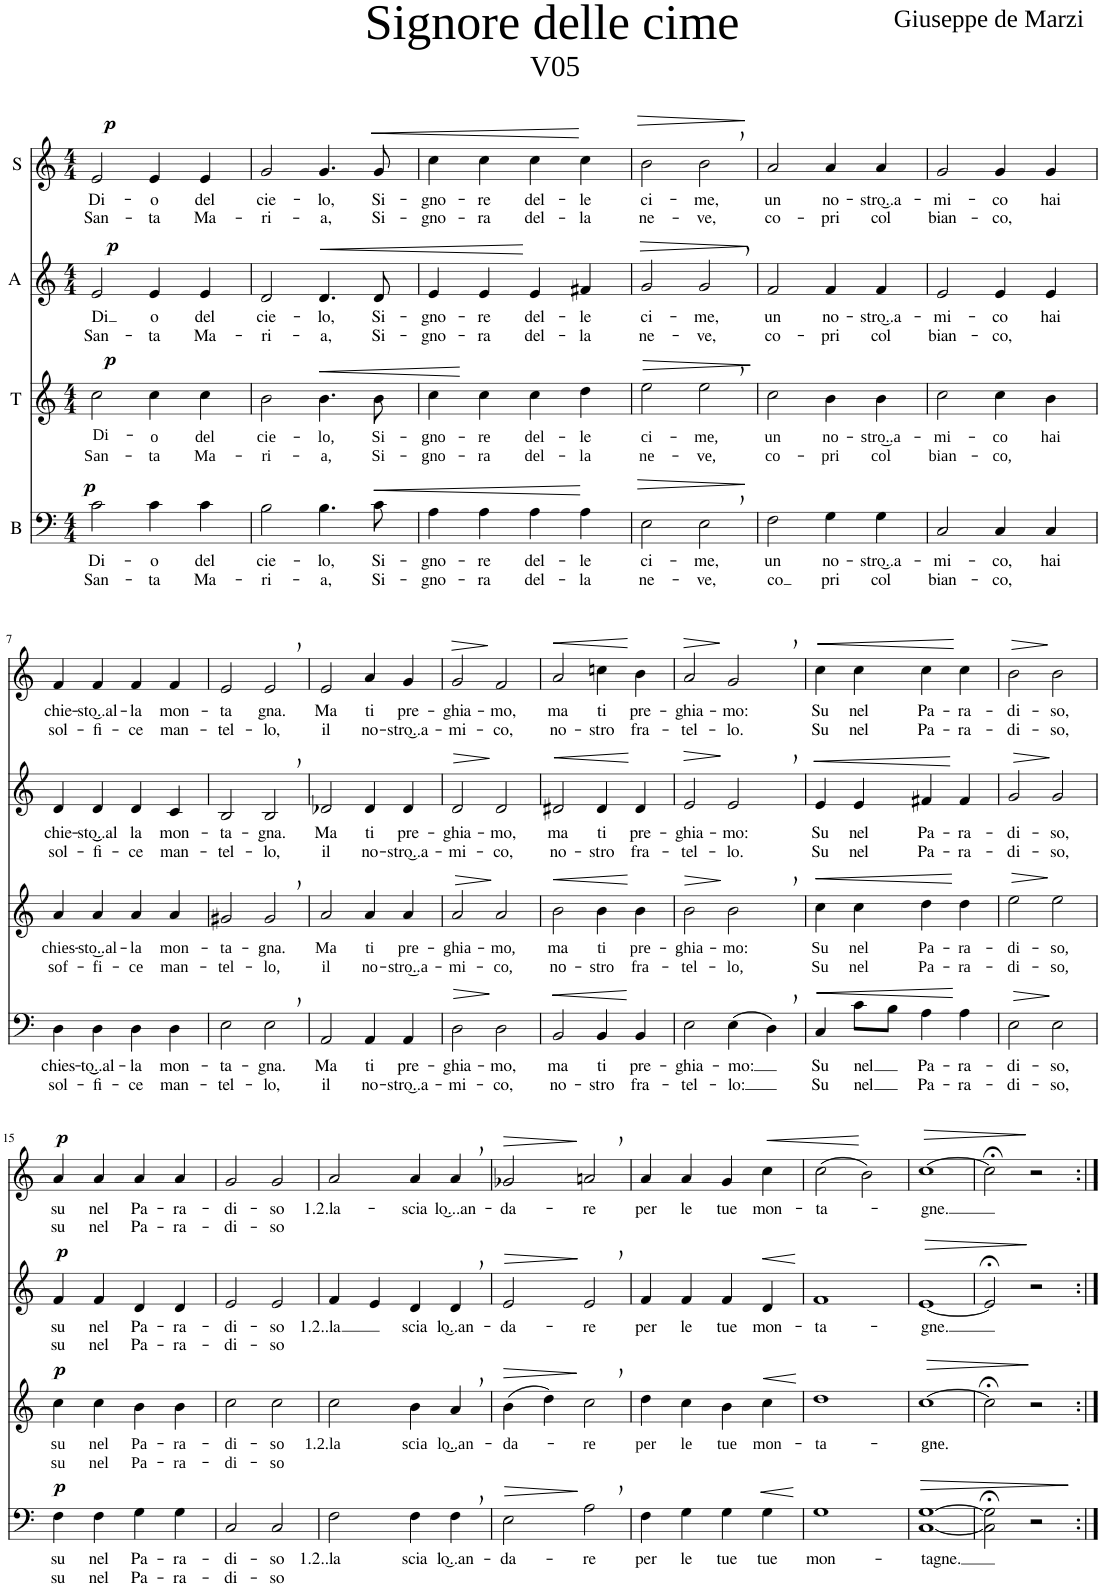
**kern	**text	**text	**dynam	**kern	**text	**text	**dynam	**kern	**text	**text	**dynam	**kern	**text	**text	**dynam
*part4	*part4	*part4	*part4	*part3	*part3	*part3	*part3	*part2	*part2	*part2	*part2	*part1	*part1	*part1	*part1
*staff4	*staff4	*staff4	*staff4	*staff3	*staff3	*staff3	*staff3	*staff2	*staff2	*staff2	*staff2	*staff1	*staff1	*staff1	*staff1
*I"B	*	*	*	*I"T	*	*	*	*I"A	*	*	*	*I"S	*	*	*
*clefF4	*	*	*	*clefG2	*	*	*	*clefG2	*	*	*	*clefG2	*	*	*
*	*	*	*	*	*	*	*	*	*	*	*	*Trd-7c-12	*	*	*
*k[]	*	*	*	*k[]	*	*	*	*k[]	*	*	*	*k[]	*	*	*
*M4/4	*	*	*	*M4/4	*	*	*	*M4/4	*	*	*	*M4/4	*	*	*
=1	=1	=1	=1	=1	=1	=1	=1	=1	=1	=1	=1	=1	=1	=1	=1
!	!LO:LY:b	!LO:LY:b	!LO:DY:a	!	!LO:LY:b	!LO:LY:b	!LO:DY:a	!	!LO:LY:b	!LO:LY:b	!LO:DY:a	!	!LO:LY:b	!LO:LY:b	!LO:DY:a
2c\	Di-	San-	p	2cc\	Di-	San-	p	2e/	Di	San-	p	2e/	Di-	San-	p
!	!LO:LY:b	!LO:LY:b	!	!	!LO:LY:b	!LO:LY:b	!	!	!LO:LY:b	!LO:LY:b	!	!	!LO:LY:b	!LO:LY:b	!
4c\	-o	-ta	.	4cc\	-o	-ta	.	4e/	o	-ta	.	4e/	-o	-ta	.
!	!LO:LY:b	!LO:LY:b	!	!	!LO:LY:b	!LO:LY:b	!	!	!LO:LY:b	!LO:LY:b	!	!	!LO:LY:b	!LO:LY:b	!
4c\	del	Ma-	.	4cc\	del	Ma-	.	4e/	del	Ma-	.	4e/	del	Ma-	.
=2	=2	=2	=2	=2	=2	=2	=2	=2	=2	=2	=2	=2	=2	=2	=2
!	!LO:LY:b	!LO:LY:b	!	!	!LO:LY:b	!LO:LY:b	!	!	!LO:LY:b	!LO:LY:b	!	!	!LO:LY:b	!LO:LY:b	!
2B\	cie-	-ri-	.	2b\	cie-	-ri-	.	2d/	cie-	ri-	.	2g/	cie-	-ri-	.
!	!LO:LY:b	!LO:LY:b	!	!	!LO:LY:b	!LO:LY:b	!LO:HP:b	!	!LO:LY:b	!LO:LY:b	!LO:HP:b	!	!LO:LY:b	!LO:LY:b	!
4.B\	-lo,	-a,	.	4.b\	-lo,	-a,	<	4.d/	-lo,	-a,	<	4.g/	-lo,	-a,	.
!	!LO:LY:b	!LO:LY:b	!LO:HP:b	!	!LO:LY:b	!LO:LY:b	!	!	!LO:LY:b	!LO:LY:b	!	!	!LO:LY:b	!LO:LY:b	!LO:HP:b
8c\	Si-	Si-	<	8b\	Si-	Si-	.	8d/	Si-	Si-	.	8g/	Si-	Si-	<
=3	=3	=3	=3	=3	=3	=3	=3	=3	=3	=3	=3	=3	=3	=3	=3
!	!LO:LY:b	!LO:LY:b	!	!	!LO:LY:b	!LO:LY:b	!	!	!LO:LY:b	!LO:LY:b	!	!	!LO:LY:b	!LO:LY:b	!
4A\	-gno-	-gno-	.	4cc\	-gno-	-gno-	.	4e/	-gno-	-gno-	.	4cc\	-gno-	-gno-	.
!	!LO:LY:b	!LO:LY:b	!	!	!LO:LY:b	!LO:LY:b	!	!	!LO:LY:b	!LO:LY:b	!	!	!LO:LY:b	!LO:LY:b	!
4A\	-re	-ra	.	4cc\	-re	-ra	.	4e/	-re	-ra	.	4cc\	-re	-ra	.
!	!LO:LY:b	!LO:LY:b	!	!	!LO:LY:b	!LO:LY:b	!	!	!LO:LY:b	!LO:LY:b	!	!	!LO:LY:b	!LO:LY:b	!
4A\	del-	del-	.	4cc\	del-	del-	[	4e/	del-	del-	[	4cc\	del-	del-	.
!	!LO:LY:b	!LO:LY:b	!	!	!LO:LY:b	!LO:LY:b	!	!	!LO:LY:b	!LO:LY:b	!	!	!LO:LY:b	!LO:LY:b	!
4A\	-le	-la	[	4dd\	-le	-la	.	4f#X/	-le	-la	.	4cc\	-le	-la	[
=4	=4	=4	=4	=4	=4	=4	=4	=4	=4	=4	=4	=4	=4	=4	=4
!	!LO:LY:b	!LO:LY:b	!LO:HP:b	!	!LO:LY:b	!LO:LY:b	!LO:HP:b	!	!LO:LY:b	!LO:LY:b	!LO:HP:b	!	!LO:LY:b	!LO:LY:b	!LO:HP:b
2E\	ci-	ne-	>	2ee\	ci-	ne-	>	2g/	ci-	ne-	>	2b\	ci-	ne-	>
!	!LO:LY:b	!LO:LY:b	!	!	!LO:LY:b	!LO:LY:b	!	!	!LO:LY:b	!LO:LY:b	!	!	!LO:LY:b	!LO:LY:b	!
2E,\	-me,	-ve,	.	2ee,\	-me,	-ve,	.	2g,/	-me,	-ve,	.	2b,\	-me,	-ve,	.
.	.	.	]	.	.	.	]	.	.	.	]	.	.	.	]
=5	=5	=5	=5	=5	=5	=5	=5	=5	=5	=5	=5	=5	=5	=5	=5
!	!LO:LY:b	!LO:LY:b	!	!	!LO:LY:b	!LO:LY:b	!	!	!LO:LY:b	!LO:LY:b	!	!	!LO:LY:b	!LO:LY:b	!
2F\	un	co	.	2cc\	un	co-	.	2f/	un	co-	.	2a/	un	co-	.
!	!LO:LY:b	!LO:LY:b	!	!	!LO:LY:b	!LO:LY:b	!	!	!LO:LY:b	!LO:LY:b	!	!	!LO:LY:b	!LO:LY:b	!
4G\	no-	pri	.	4b\	no-	-pri	.	4f/	no-	-pri	.	4a/	no-	-pri	.
!	!LO:LY:b	!LO:LY:b	!	!	!LO:LY:b	!LO:LY:b	!	!	!LO:LY:b	!LO:LY:b	!	!	!LO:LY:b	!LO:LY:b	!
4G\	-stro͜..a-	col	.	4b\	-stro͜..a-	col	.	4f/	-stro͜..a-	col	.	4a/	-stro͜..a-	col	.
=6	=6	=6	=6	=6	=6	=6	=6	=6	=6	=6	=6	=6	=6	=6	=6
!	!LO:LY:b	!LO:LY:b	!	!	!LO:LY:b	!LO:LY:b	!	!	!LO:LY:b	!LO:LY:b	!	!	!LO:LY:b	!LO:LY:b	!
2C/	-mi-	bian-	.	2cc\	-mi-	bian-	.	2e/	-mi-	bian-	.	2g/	-mi-	bian-	.
!	!LO:LY:b	!LO:LY:b	!	!	!LO:LY:b	!LO:LY:b	!	!	!LO:LY:b	!LO:LY:b	!	!	!LO:LY:b	!LO:LY:b	!
4C/	-co,	-co,	.	4cc\	-co	-co,	.	4e/	-co	-co,	.	4g/	-co	-co,	.
!	!LO:LY:b	!	!	!	!LO:LY:b	!	!	!	!LO:LY:b	!	!	!	!LO:LY:b	!	!
4C/	hai	.	.	4b\	hai	.	.	4e/	hai	.	.	4g/	hai	.	.
!!LO:LB:g=z
=7	=7	=7	=7	=7	=7	=7	=7	=7	=7	=7	=7	=7	=7	=7	=7
!	!LO:LY:b	!LO:LY:b	!	!	!LO:LY:b	!LO:LY:b	!	!	!LO:LY:b	!LO:LY:b	!	!	!LO:LY:b	!LO:LY:b	!
4D\	chies-	sol-	.	4a/	chies-	sof-	.	4d/	chie-	sol-	.	4f/	chie-	sol-	.
!	!LO:LY:b	!LO:LY:b	!	!	!LO:LY:b	!LO:LY:b	!	!	!LO:LY:b	!LO:LY:b	!	!	!LO:LY:b	!LO:LY:b	!
4D\	-to͜͜..al-	-fi-	.	4a/	-sto͜..al-	-fi-	.	4d/	-sto͜͜..al	-fi-	.	4f/	-sto͜..al-	-fi-	.
!	!LO:LY:b	!LO:LY:b	!	!	!LO:LY:b	!LO:LY:b	!	!	!LO:LY:b	!LO:LY:b	!	!	!LO:LY:b	!LO:LY:b	!
4D\	-la	-ce	.	4a/	-la	-ce	.	4d/	la	-ce	.	4f/	-la	-ce	.
!	!LO:LY:b	!LO:LY:b	!	!	!LO:LY:b	!LO:LY:b	!	!	!LO:LY:b	!LO:LY:b	!	!	!LO:LY:b	!LO:LY:b	!
4D\	mon-	man-	.	4a/	mon-	man-	.	4c/	mon-	man-	.	4f/	mon-	man-	.
=8	=8	=8	=8	=8	=8	=8	=8	=8	=8	=8	=8	=8	=8	=8	=8
!	!LO:LY:b	!LO:LY:b	!	!	!LO:LY:b	!LO:LY:b	!	!	!LO:LY:b	!LO:LY:b	!	!	!LO:LY:b	!LO:LY:b	!
2E\	-ta-	-tel-	.	2g#X/	-ta-	-tel-	.	2B/	-ta-	-tel-	.	2e/	-ta	-tel-	.
!	!LO:LY:b	!LO:LY:b	!	!	!LO:LY:b	!LO:LY:b	!	!	!LO:LY:b	!LO:LY:b	!	!	!LO:LY:b	!LO:LY:b	!
2E,\	-gna.	-lo,	.	2g#,/	-gna.	-lo,	.	2B,/	-gna.	-lo,	.	2e,/	gna.	-lo,	.
=9	=9	=9	=9	=9	=9	=9	=9	=9	=9	=9	=9	=9	=9	=9	=9
!	!LO:LY:b	!LO:LY:b	!	!	!LO:LY:b	!LO:LY:b	!	!	!LO:LY:b	!LO:LY:b	!	!	!LO:LY:b	!LO:LY:b	!
2AA/	Ma	il	.	2a/	Ma	il	.	2d-X/	Ma	il	.	2e/	Ma	il	.
!	!LO:LY:b	!LO:LY:b	!	!	!LO:LY:b	!LO:LY:b	!	!	!LO:LY:b	!LO:LY:b	!	!	!LO:LY:b	!LO:LY:b	!
4AA/	ti	no-	.	4a/	ti	no-	.	4d-/	ti	no-	.	4a/	ti	no-	.
!	!LO:LY:b	!LO:LY:b	!	!	!LO:LY:b	!LO:LY:b	!	!	!LO:LY:b	!LO:LY:b	!	!	!LO:LY:b	!LO:LY:b	!
4AA/	pre-	-stro͜..a-	.	4a/	pre-	-stro͜..a-	.	4d-/	pre-	-stro͜..a-	.	4g/	pre-	-stro͜..a-	.
=10	=10	=10	=10	=10	=10	=10	=10	=10	=10	=10	=10	=10	=10	=10	=10
!	!LO:LY:b	!LO:LY:b	!LO:HP:b	!	!LO:LY:b	!LO:LY:b	!LO:HP:b	!	!LO:LY:b	!LO:LY:b	!LO:HP:b	!	!LO:LY:b	!LO:LY:b	!LO:HP:b
2D\	-ghia-	-mi-	>	2a/	-ghia-	-mi-	>	2d/	-ghia-	-mi-	>	2g/	-ghia-	-mi-	>
!	!LO:LY:b	!LO:LY:b	!	!	!LO:LY:b	!LO:LY:b	!	!	!LO:LY:b	!LO:LY:b	!	!	!LO:LY:b	!LO:LY:b	!
2D\	-mo,	-co,	]	2a/	-mo,	-co,	]	2d/	-mo,	-co,	]	2f/	-mo,	-co,	]
=11	=11	=11	=11	=11	=11	=11	=11	=11	=11	=11	=11	=11	=11	=11	=11
!	!LO:LY:b	!LO:LY:b	!LO:HP:b	!	!LO:LY:b	!LO:LY:b	!LO:HP:b	!	!LO:LY:b	!LO:LY:b	!LO:HP:b	!	!LO:LY:b	!LO:LY:b	!LO:HP:b
2BB/	ma	no-	<	2b\	ma	no-	<	2d#X/	ma	no-	<	2a/	ma	no-	<
!	!LO:LY:b	!LO:LY:b	!	!	!LO:LY:b	!LO:LY:b	!	!	!LO:LY:b	!LO:LY:b	!	!	!LO:LY:b	!LO:LY:b	!
4BB/	ti	-stro	.	4b\	ti	-stro	.	4d#/	ti	-stro	.	4ccn\	ti	-stro	.
!	!LO:LY:b	!LO:LY:b	!	!	!LO:LY:b	!LO:LY:b	!	!	!LO:LY:b	!LO:LY:b	!	!	!LO:LY:b	!LO:LY:b	!
4BB/	pre-	fra-	[	4b\	pre-	fra-	[	4d#/	pre-	fra-	[	4b\	pre-	fra-	[
=12	=12	=12	=12	=12	=12	=12	=12	=12	=12	=12	=12	=12	=12	=12	=12
!	!LO:LY:b	!LO:LY:b	!	!	!LO:LY:b	!LO:LY:b	!LO:HP:b	!	!LO:LY:b	!LO:LY:b	!LO:HP:b	!	!LO:LY:b	!LO:LY:b	!LO:HP:b
2E\	-ghia-	-tel-	.	2b\	-ghia-	-tel-	>	2e/	-ghia-	-tel-	>	2a/	-ghia-	-tel-	>
!	!LO:LY:b	!LO:LY:b	!	!	!LO:LY:b	!LO:LY:b	!	!	!LO:LY:b	!LO:LY:b	!	!	!LO:LY:b	!LO:LY:b	!
(>4E\	-mo:	-lo:	.	2b,\	-mo:	-lo,	]	2e,/	-mo:	-lo.	]	2g,/	-mo:	-lo.	]
4D,\)	.	.	.	.	.	.	.	.	.	.	.	.	.	.	.
=13	=13	=13	=13	=13	=13	=13	=13	=13	=13	=13	=13	=13	=13	=13	=13
!	!LO:LY:b	!LO:LY:b	!LO:HP:b	!	!LO:LY:b	!LO:LY:b	!LO:HP:b	!	!LO:LY:b	!LO:LY:b	!LO:HP:b	!	!LO:LY:b	!LO:LY:b	!LO:HP:b
4C/	Su	Su	<	4cc\	Su	Su	<	4e/	Su	Su	<	4cc\	Su	Su	<
!	!LO:LY:b	!LO:LY:b	!	!	!LO:LY:b	!LO:LY:b	!	!	!LO:LY:b	!LO:LY:b	!	!	!LO:LY:b	!LO:LY:b	!
8c\L	nel	nel	.	4cc\	nel	nel	.	4e/	nel	nel	.	4cc\	nel	nel	.
8B\J	.	.	.	.	.	.	.	.	.	.	.	.	.	.	.
!	!LO:LY:b	!LO:LY:b	!	!	!LO:LY:b	!LO:LY:b	!	!	!LO:LY:b	!LO:LY:b	!	!	!LO:LY:b	!LO:LY:b	!
4A\	Pa-	Pa-	.	4dd\	Pa-	Pa-	.	4f#X/	Pa-	Pa-	.	4cc\	Pa-	Pa-	.
!	!LO:LY:b	!LO:LY:b	!	!	!LO:LY:b	!LO:LY:b	!	!	!LO:LY:b	!LO:LY:b	!	!	!LO:LY:b	!LO:LY:b	!
4A\	-ra-	-ra-	[	4dd\	-ra-	-ra-	[	4f#/	-ra-	-ra-	[	4cc\	-ra-	-ra-	[
=14	=14	=14	=14	=14	=14	=14	=14	=14	=14	=14	=14	=14	=14	=14	=14
!	!LO:LY:b	!LO:LY:b	!LO:HP:b	!	!LO:LY:b	!LO:LY:b	!LO:HP:b	!	!LO:LY:b	!LO:LY:b	!LO:HP:b	!	!LO:LY:b	!LO:LY:b	!LO:HP:b
2E\	-di-	-di-	>	2ee\	-di-	-di-	>	2g/	-di-	-di-	>	2b\	-di-	-di-	>
!	!LO:LY:b	!LO:LY:b	!	!	!LO:LY:b	!LO:LY:b	!	!	!LO:LY:b	!LO:LY:b	!	!	!LO:LY:b	!LO:LY:b	!
2E\	-so,	-so,	]	2ee\	-so,	-so,	]	2g/	-so,	-so,	]	2b\	-so,	-so,	]
!!LO:LB:g=z
=15	=15	=15	=15	=15	=15	=15	=15	=15	=15	=15	=15	=15	=15	=15	=15
!	!LO:LY:b	!LO:LY:b	!LO:DY:a	!	!LO:LY:b	!LO:LY:b	!LO:DY:a	!	!LO:LY:b	!LO:LY:b	!LO:DY:a	!	!LO:LY:b	!LO:LY:b	!LO:DY:a
4F\	su	su	p	4cc\	su	su	p	4f/	su	su	p	4a/	su	su	p
!	!LO:LY:b	!LO:LY:b	!	!	!LO:LY:b	!LO:LY:b	!	!	!LO:LY:b	!LO:LY:b	!	!	!LO:LY:b	!LO:LY:b	!
4F\	nel	nel	.	4cc\	nel	nel	.	4f/	nel	nel	.	4a/	nel	nel	.
!	!LO:LY:b	!LO:LY:b	!	!	!LO:LY:b	!LO:LY:b	!	!	!LO:LY:b	!LO:LY:b	!	!	!LO:LY:b	!LO:LY:b	!
4G\	Pa-	Pa-	.	4b\	Pa-	Pa-	.	4d/	Pa-	Pa-	.	4a/	Pa-	Pa-	.
!	!LO:LY:b	!LO:LY:b	!	!	!LO:LY:b	!LO:LY:b	!	!	!LO:LY:b	!LO:LY:b	!	!	!LO:LY:b	!LO:LY:b	!
4G\	-ra-	-ra-	.	4b\	-ra-	-ra-	.	4d/	-ra-	-ra-	.	4a/	-ra-	-ra-	.
=16	=16	=16	=16	=16	=16	=16	=16	=16	=16	=16	=16	=16	=16	=16	=16
!	!LO:LY:b	!LO:LY:b	!	!	!LO:LY:b	!LO:LY:b	!	!	!LO:LY:b	!LO:LY:b	!	!	!LO:LY:b	!LO:LY:b	!
2C/	-di-	-di-	.	2cc\	-di-	-di-	.	2e/	-di-	-di-	.	2g/	-di-	-di-	.
!	!LO:LY:b	!LO:LY:b	!	!	!LO:LY:b	!LO:LY:b	!	!	!LO:LY:b	!LO:LY:b	!	!	!LO:LY:b	!LO:LY:b	!
2C/	-so	-so	.	2cc\	-so	-so	.	2e/	-so	-so	.	2g/	-so	-so	.
=17	=17	=17	=17	=17	=17	=17	=17	=17	=17	=17	=17	=17	=17	=17	=17
!	!LO:LY:b	!	!	!	!LO:LY:b	!	!	!	!LO:LY:b	!	!	!	!LO:LY:b	!	!
2F\	1.2..la	.	.	2cc\	1.2.la	.	.	4f/	-1.2..la	.	.	2a/	1.2.la-	.	.
.	.	.	.	.	.	.	.	4e/	.	.	.	.	.	.	.
!	!LO:LY:b	!	!	!	!LO:LY:b	!	!	!	!LO:LY:b	!	!	!	!LO:LY:b	!	!
4F\	scia	.	.	4b\	scia	.	.	4d/	scia	.	.	4a/	-scia	.	.
!	!LO:LY:b	!	!	!	!LO:LY:b	!	!	!	!LO:LY:b	!	!	!	!LO:LY:b	!	!
4F,\	lo͜..an-	.	.	4a,/	lo͜..an-	.	.	4d,/	lo͜..an-	.	.	4a,/	lo͜...an-	.	.
=18	=18	=18	=18	=18	=18	=18	=18	=18	=18	=18	=18	=18	=18	=18	=18
!	!LO:LY:b	!	!LO:HP:b	!	!LO:LY:b	!	!LO:HP:b	!	!LO:LY:b	!	!LO:HP:b	!	!LO:LY:b	!	!LO:HP:b
2E\	-da-	.	>	(>4b\	-da-	.	>	2e/	-da-	.	>	2g-X/	-da-	.	>
.	.	.	.	4dd\)	.	.	.	.	.	.	.	.	.	.	.
!	!LO:LY:b	!	!	!	!LO:LY:b	!	!	!	!LO:LY:b	!	!	!	!LO:LY:b	!	!
2A,\	-re	.	]	2cc,\	-re	.	]	2e,/	-re	.	]	2an,/	-re	.	]
=19	=19	=19	=19	=19	=19	=19	=19	=19	=19	=19	=19	=19	=19	=19	=19
!	!LO:LY:b	!	!	!	!LO:LY:b	!	!	!	!LO:LY:b	!	!	!	!LO:LY:b	!	!
4F\	per	.	.	4dd\	per	.	.	4f/	per	.	.	4a/	per	.	.
!	!LO:LY:b	!	!	!	!LO:LY:b	!	!	!	!LO:LY:b	!	!	!	!LO:LY:b	!	!
4G\	le	.	.	4cc\	le	.	.	4f/	le	.	.	4a/	le	.	.
!	!LO:LY:b	!	!	!	!LO:LY:b	!	!	!	!LO:LY:b	!	!	!	!LO:LY:b	!	!
4G\	tue	.	.	4b\	tue	.	.	4f/	tue	.	.	4g/	tue	.	.
!	!LO:LY:b	!	!LO:HP:b	!	!LO:LY:b	!	!LO:HP:b	!	!LO:LY:b	!	!LO:HP:b	!	!LO:LY:b	!	!LO:HP:b
4G\	tue	.	<	4cc\	mon-	.	<	4d/	mon-	.	<	4cc\	mon-	.	<
.	.	.	[	.	.	.	[	.	.	.	[	.	.	.	.
=20	=20	=20	=20	=20	=20	=20	=20	=20	=20	=20	=20	=20	=20	=20	=20
!	!LO:LY:b	!	!	!	!LO:LY:b	!	!	!	!LO:LY:b	!	!	!	!LO:LY:b	!	!
1G	mon-	.	.	1dd	-ta-	.	.	1f	-ta-	.	.	(2cc\	-ta-	.	.
.	.	.	.	.	.	.	.	.	.	.	.	2b\)	.	.	[
=21	=21	=21	=21	=21	=21	=21	=21	=21	=21	=21	=21	=21	=21	=21	=21
!	!LO:LY:b	!	!LO:HP:b	!	!LO:LY:b	!	!LO:HP:b	!	!LO:LY:b	!	!LO:HP:b	!	!LO:LY:b	!	!LO:HP:b
[1C [1G	-tagne.	.	>	[1cc	-gne.-	.	>	[1e	-gne.	.	>	[1cc	-gne.	.	>
=22	=22	=22	=22	=22	=22	=22	=22	=22	=22	=22	=22	=22	=22	=22	=22
2C\];< 2G\];<	.	.	.	2cc;<\]	.	.	.	2e;</]	.	.	.	2cc;<\]	.	.	.
2r	.	.	.	2r	.	.	]	2r	.	.	]	2r	.	.	]
.	.	.	]	.	.	.	.	.	.	.	.	.	.	.	.
=:|!	=:|!	=:|!	=:|!	=:|!	=:|!	=:|!	=:|!	=:|!	=:|!	=:|!	=:|!	=:|!	=:|!	=:|!	=:|!
*-	*-	*-	*-	*-	*-	*-	*-	*-	*-	*-	*-	*-	*-	*-	*-
